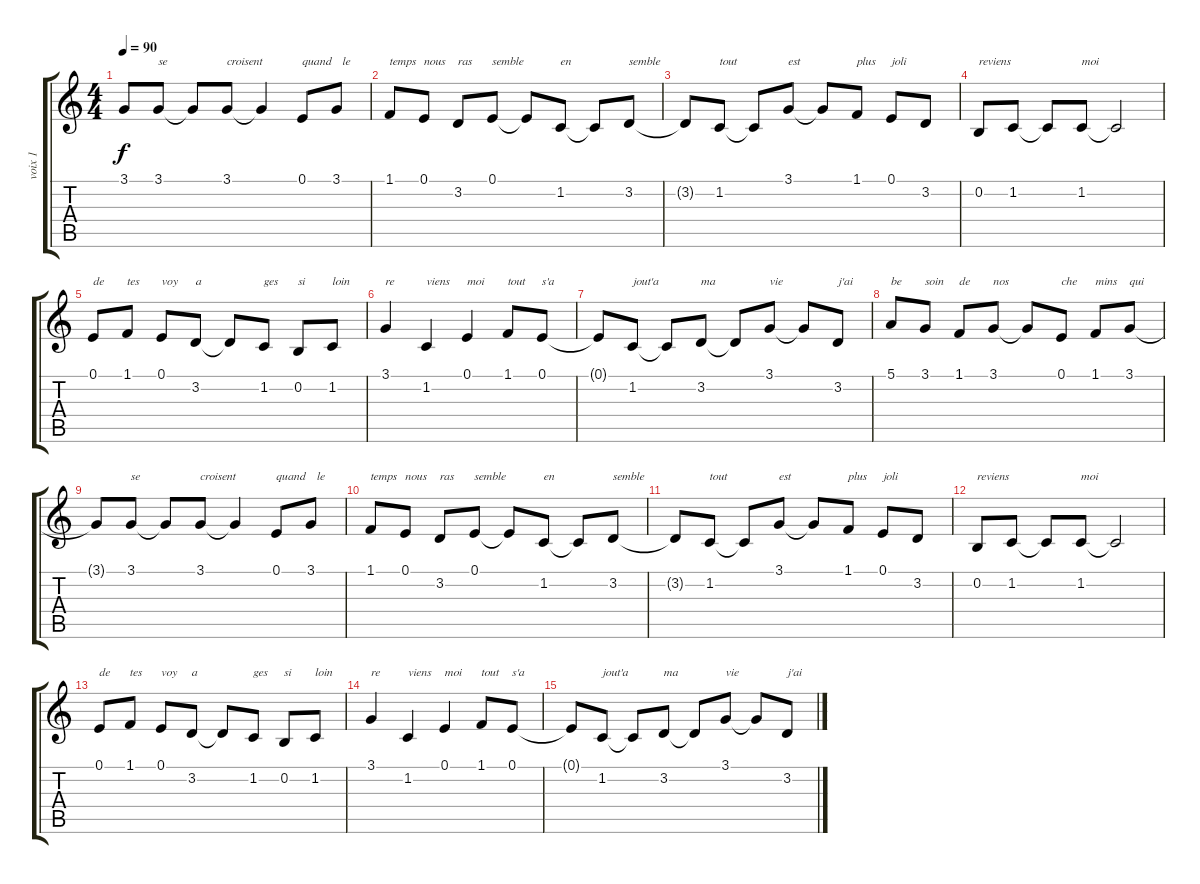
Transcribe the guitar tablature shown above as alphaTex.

\track ("voix 1" "voix 1") {instrument lead6voice}
\staff {score tabs}
\tuning (E4 B3 G3 D3 A2 E2) {hide}
\ts (4 4)
\tempo 90
\clef g2
\ks c
3.1{t}.8{dy f} 3.1.8{txt "se"} 3.1{t}.8 3.1.8{txt "croisent"} 3.1{t}.4 0.1.8{txt "quand"} 3.1.8{txt "  le"} |
1.1.8{txt "temps"} 0.1.8{txt "nous"} 3.2.8{txt "ras"} 0.1.8{txt "semble"} 0.1{t}.8 1.2.8{txt "en"} 1.2{t}.8 3.2.8{txt "semble"} |
3.2{t}.8 1.2.8{txt "tout"} 1.2{t}.8 3.1.8{txt "est"} 3.1{t}.8 1.1.8{txt "plus"} 0.1.8{txt "joli"} 3.2.8 |
0.2.8{txt "reviens"} 1.2.8 1.2{t}.8 1.2.8{txt "moi"} 1.2{t}.2 |
0.1.8{txt "de"} 1.1.8{txt "tes"} 0.1.8{txt "voy"} 3.2.8{txt "a"} 3.2{t}.8 1.2.8{txt "ges"} 0.2.8{txt "si"} 1.2.8{txt "loin"} |
3.1.4{txt "re"} 1.2.4{txt "viens"} 0.1.4{txt "moi"} 1.1.8{txt "tout"} 0.1.8{txt "s'a"} |
0.1{t}.8 1.2.8{txt "jout'a"} 1.2{t}.8 3.2.8{txt "ma"} 3.2{t}.8 3.1.8{txt "vie"} 3.1{t}.8 3.2.8{txt "j'ai"} |
5.1.8{txt "be"} 3.1.8{txt "soin"} 1.1.8{txt "de"} 3.1.8{txt "nos"} 3.1{t}.8 0.1.8{txt "che"} 1.1.8{txt "mins"} 3.1.8{txt "qui"} |
3.1{t}.8 3.1.8{txt "se"} 3.1{t}.8 3.1.8{txt "croisent"} 3.1{t}.4 0.1.8{txt "quand"} 3.1.8{txt "  le"} |
1.1.8{txt "temps"} 0.1.8{txt "nous"} 3.2.8{txt "ras"} 0.1.8{txt "semble"} 0.1{t}.8 1.2.8{txt "en"} 1.2{t}.8 3.2.8{txt "semble"} |
3.2{t}.8 1.2.8{txt "tout"} 1.2{t}.8 3.1.8{txt "est"} 3.1{t}.8 1.1.8{txt "plus"} 0.1.8{txt "joli"} 3.2.8 |
0.2.8{txt "reviens"} 1.2.8 1.2{t}.8 1.2.8{txt "moi"} 1.2{t}.2 |
0.1.8{txt "de"} 1.1.8{txt "tes"} 0.1.8{txt "voy"} 3.2.8{txt "a"} 3.2{t}.8 1.2.8{txt "ges"} 0.2.8{txt "si"} 1.2.8{txt "loin"} |
3.1.4{txt "re"} 1.2.4{txt "viens"} 0.1.4{txt "moi"} 1.1.8{txt "tout"} 0.1.8{txt "s'a"} |
0.1{t}.8 1.2.8{txt "jout'a"} 1.2{t}.8 3.2.8{txt "ma"} 3.2{t}.8 3.1.8{txt "vie"} 3.1{t}.8 3.2.8{txt "j'ai"}
